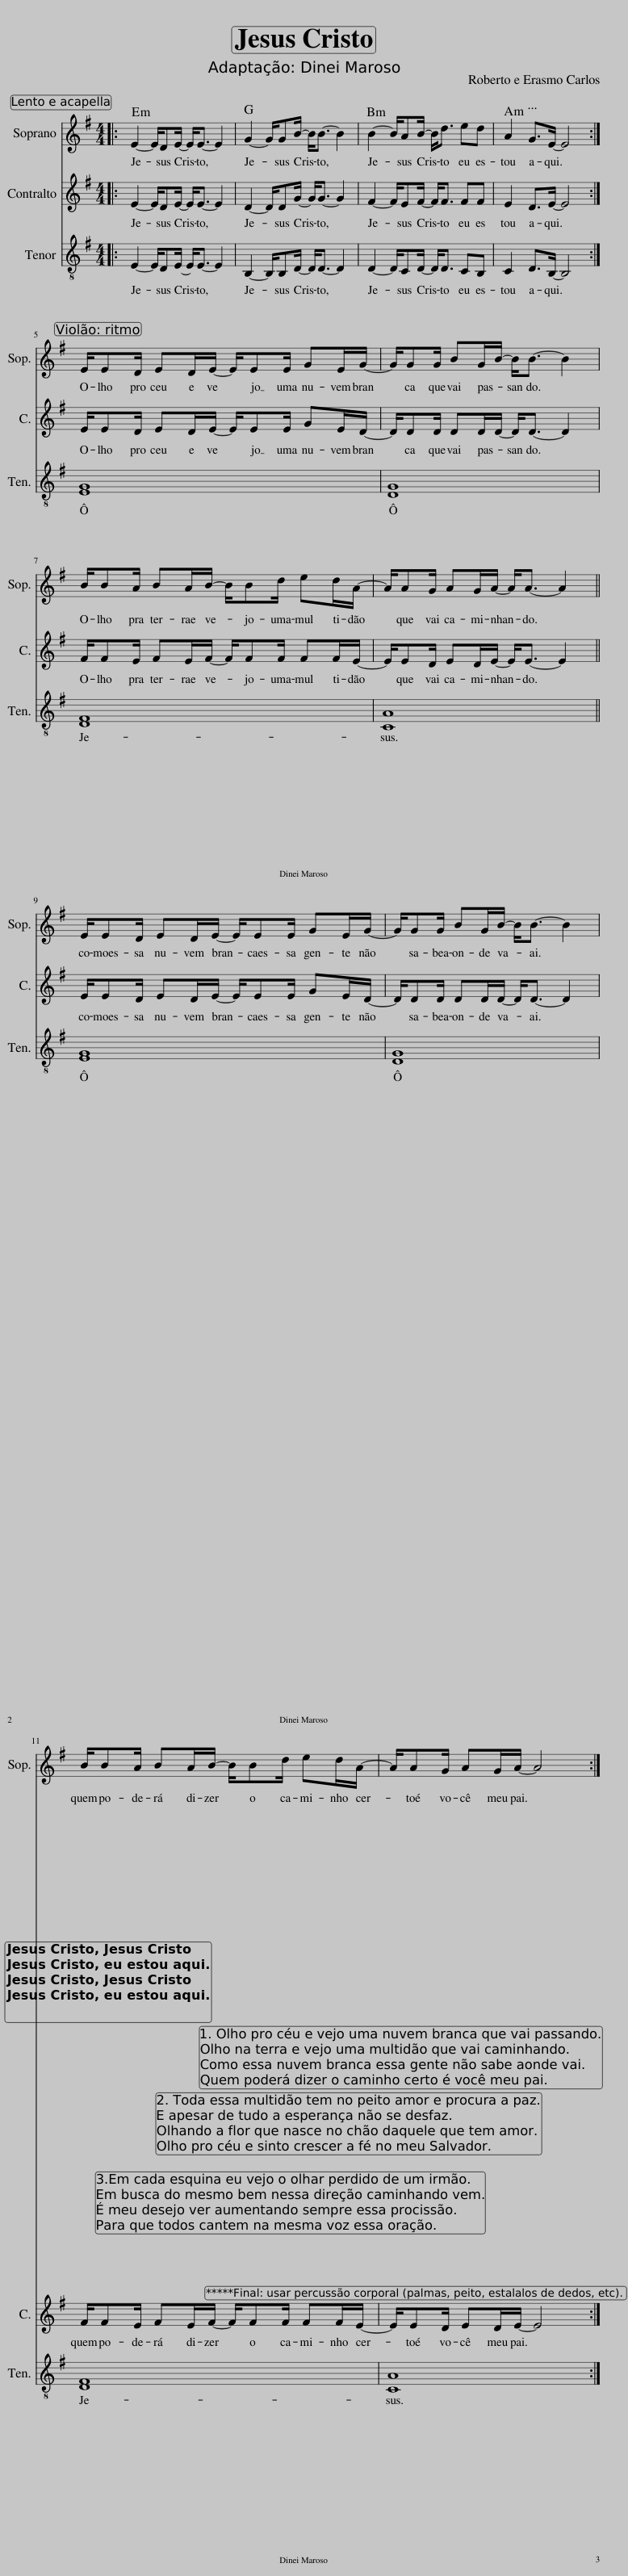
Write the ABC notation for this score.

X:1
%%score 1 2 3
L:1/8
M:4/4
I:linebreak $
K:G
V:1 treble
V:2 treble
V:3 treble-8
V:1
|: E2- E/DE/- E<E- E2 | G2- G/GB/- B<B- B2 | B2- B/AB/- B<d ed | A2 G>E- E4 :|$ E/ED/ ED/E/- E/EE/ GE/G/- | %5
 G/GG/ BG/B/- B<B- B2 |$ B/BA/ BA/B/- B/Bd/ ed/A/- | A/AG/ AG/A/- A<A- A2 ||$ E/ED/ ED/E/- E/EE/ GE/G/- | G/GG/ BG/B/- B<B- B2 |$ %10
 B/BA/ BA/B/- B/Bd/ ed/A/- | A/AG/ AG/A/- A4 :| %12
V:2
|: E2- E/DE/- E<E- E2 | D2- D/DG/- G<G- G2 | F2- F/EF/- F<F FF | E2 D>E- E4 :|$ E/ED/ ED/E/- E/EE/ GE/D/- | %5
 D/DD/ DD/D/- D<D- D2 |$ F/FE/ FE/F/- F/FF/ FF/E/- | E/ED/ ED/E/- E<E- E2 ||$ E/ED/ ED/E/- E/EE/ GE/D/- | D/DD/ DD/D/- D<D- D2 |$ %10
 F/FE/ FE/F/- F/FF/ FF/E/- | E/ED/ ED/E/- E4 :| %12
V:3
|: E2- E/DE/- E<E- E2 | B,2- B,/B,D/- D<D- D2 | D2- D/CD/- D<D CB, | C2 D>B,- B,4 :|$ [EG]8 | %5
 [DG]8 |$ [DF]8 | [CA]8 ||$ [EG]8 | [DG]8 |$ %10
 [DF]8 | [CA]8 :| %12
